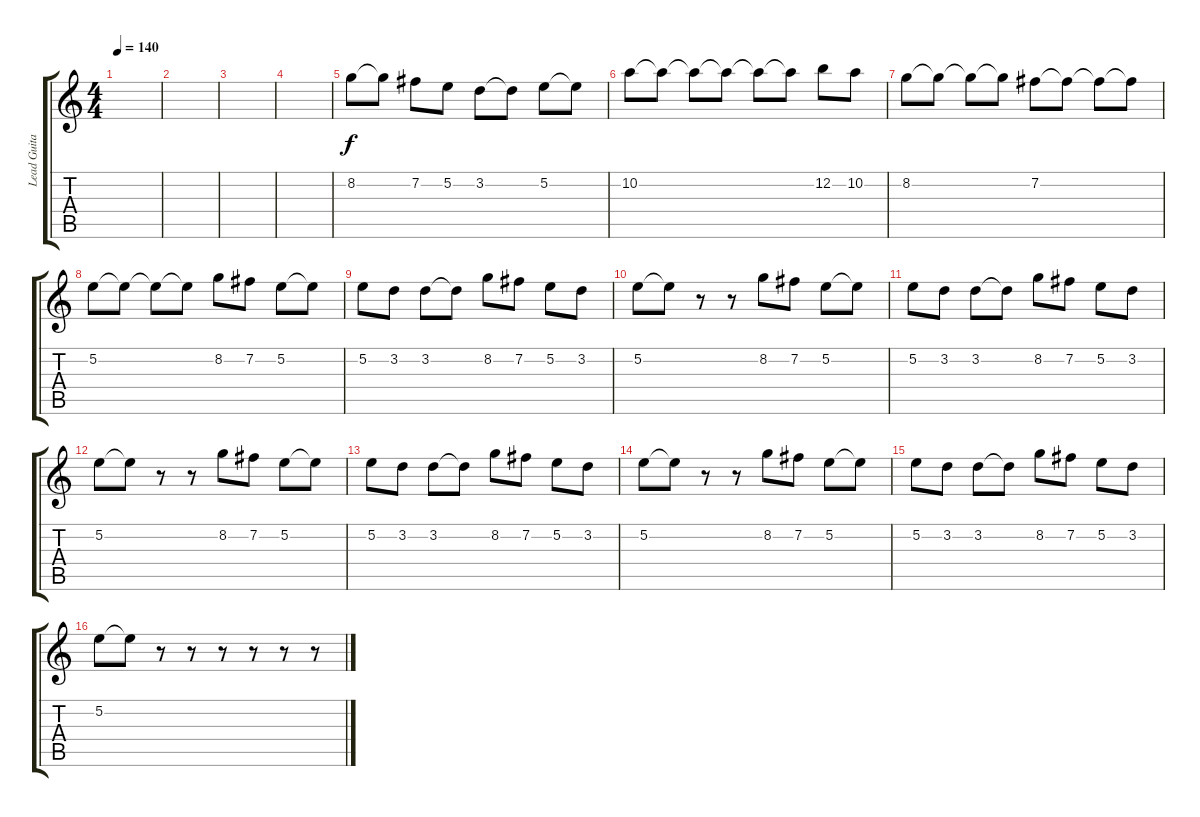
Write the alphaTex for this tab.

\track ("Lead Guitar" "Lead Guita") {instrument distortionguitar}
\staff {score tabs}
\tuning (E4 B3 G3 D3 A2 E2) {hide}
\ts (4 4)
\tempo 140
\clef g2
\ks c
|
|
|
|
8.2.8 8.2{t}.8 7.2.8 5.2.8 3.2.8 3.2{t}.8 5.2.8 5.2{t}.8 |
10.2.8 10.2{t}.8 10.2{t}.8 10.2{t}.8 10.2{t}.8 10.2{t}.8 12.2.8 10.2.8 |
8.2.8 8.2{t}.8 8.2{t}.8 8.2{t}.8 7.2.8 7.2{t}.8 7.2{t}.8 7.2{t}.8 |
5.2.8 5.2{t}.8 5.2{t}.8 5.2{t}.8 8.2.8 7.2.8 5.2.8 5.2{t}.8 |
5.2.8 3.2.8 3.2.8 3.2{t}.8 8.2.8 7.2.8 5.2.8 3.2.8 |
5.2.8 5.2{t}.8 r.8 r.8 8.2.8 7.2.8 5.2.8 5.2{t}.8 |
5.2.8 3.2.8 3.2.8 3.2{t}.8 8.2.8 7.2.8 5.2.8 3.2.8 |
5.2.8 5.2{t}.8 r.8 r.8 8.2.8 7.2.8 5.2.8 5.2{t}.8 |
5.2.8 3.2.8 3.2.8 3.2{t}.8 8.2.8 7.2.8 5.2.8 3.2.8 |
5.2.8 5.2{t}.8 r.8 r.8 8.2.8 7.2.8 5.2.8 5.2{t}.8 |
5.2.8 3.2.8 3.2.8 3.2{t}.8 8.2.8 7.2.8 5.2.8 3.2.8 |
5.2.8 5.2{t}.8 r.8 r.8 r.8 r.8 r.8 r.8
